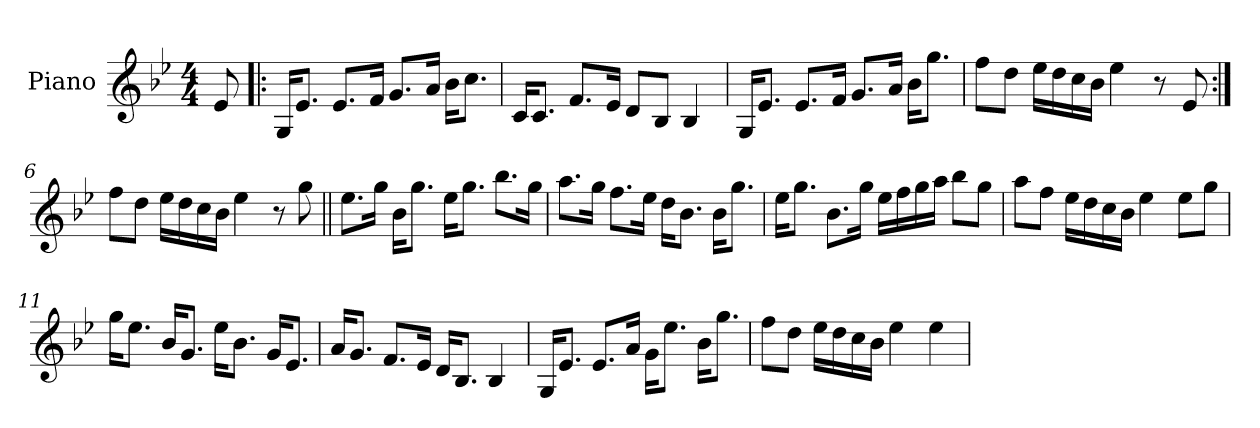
**kern
*part1
*staff1
*I"Piano
*I'Pno
*clefG2
*k[b-e-]
*C:dor
*M4/4
=1
8e-/
=2!|:
16G/KL
8.e-/J
8.e-/L
16f/Jk
8.g/L
16a/Jk
16b-\KL
8.cc\J
=3
16c/KL
8.c/J
8.f/L
16e-/Jk
8d/L
8B-/J
4B-/
=4
16G/KL
8.e-/J
8.e-/L
16f/Jk
8.g/L
16a/Jk
16b-\KL
8.gg\J
=5
8ff\L
8dd\J
16ee-\LL
16dd\
16cc\
16b-\JJ
4ee-\
8r
8e-/
=6:|!
8ff\L
8dd\J
16ee-\LL
16dd\
16cc\
16b-\JJ
4ee-\
8r
8gg\
=7||
8.ee-\L
16gg\Jk
16b-\KL
8.gg\J
16ee-\KL
8.gg\J
8.bb-\L
16gg\Jk
=8
8.aa\L
16gg\Jk
8.ff\L
16ee-\Jk
16dd\KL
8.b-\J
16b-\KL
8.gg\J
=9
16ee-\KL
8.gg\J
8.b-\L
16gg\Jk
16ee-\LL
16ff\
16gg\
16aa\JJ
8bb-\L
8gg\J
=10
8aa\L
8ff\J
16ee-\LL
16dd\
16cc\
16b-\JJ
4ee-\
8ee-\L
8gg\J
=11
16gg\KL
8.ee-\J
16b-/KL
8.g/J
16ee-\KL
8.b-\J
16g/KL
8.e-/J
=12
16a/KL
8.g/J
8.f/L
16e-/Jk
16d/KL
8.B-/J
4B-/
=13
16G/KL
8.e-/J
8.e-/L
16a/Jk
16g\KL
8.ee-\J
16b-\KL
8.gg\J
=14
8ff\L
8dd\J
16ee-\LL
16dd\
16cc\
16b-\JJ
4ee-\
4ee-\
=
*-
